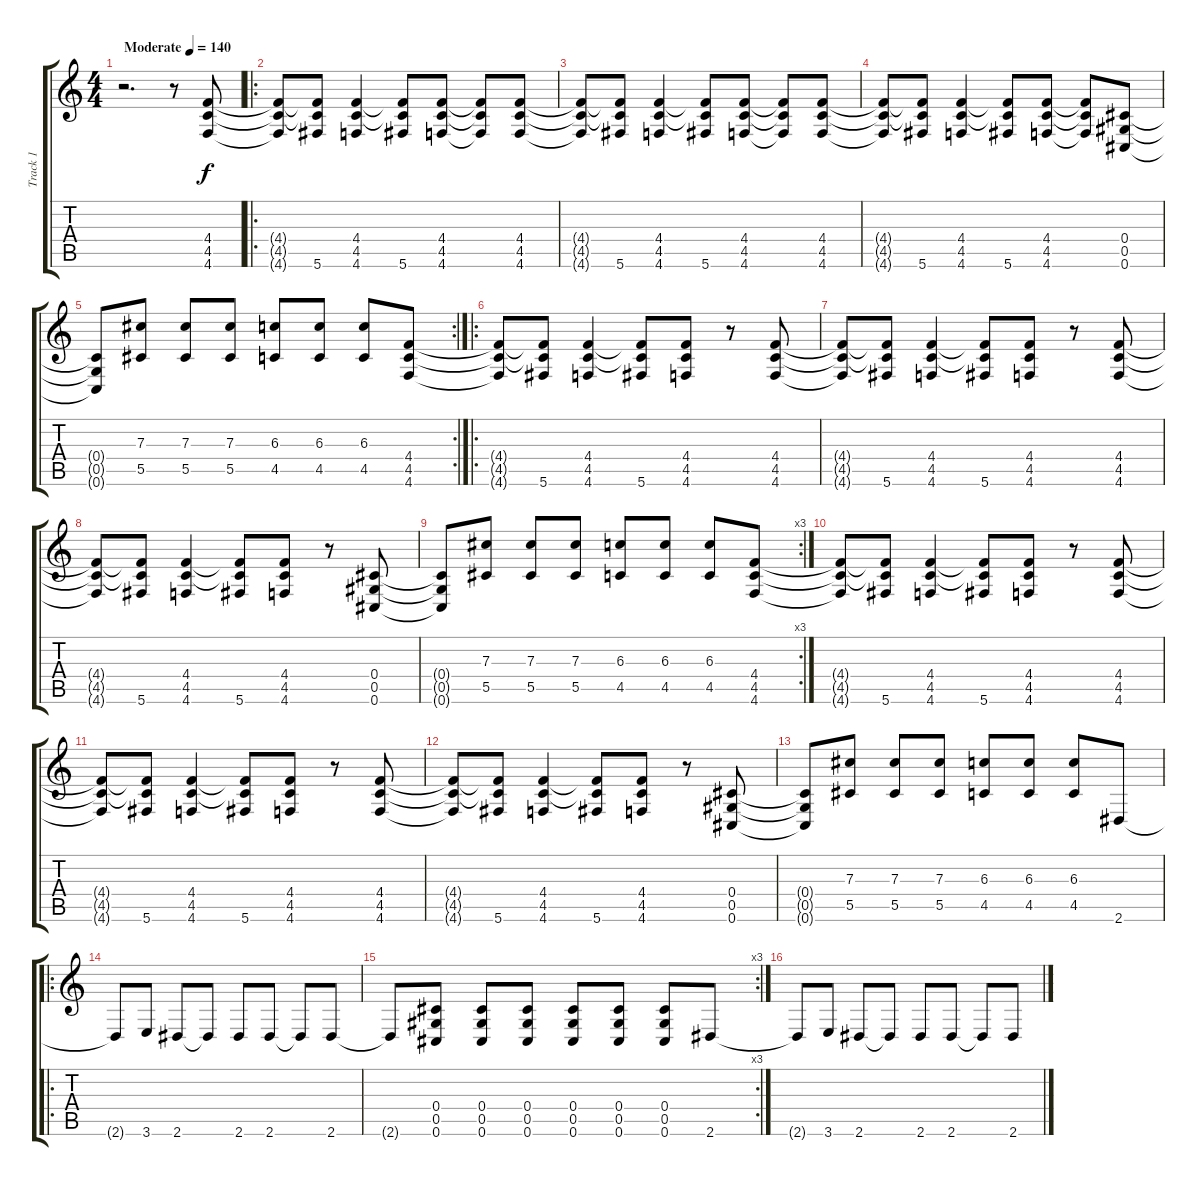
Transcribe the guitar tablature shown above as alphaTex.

\track ("Track 1" "Track 1") {instrument distortionguitar}
\staff {score tabs}
\tuning (Eb4 Bb3 Gb3 Db3 Ab2 Db2) {hide}
\ts (4 4)
\tempo (140 "Moderate")
\clef g2
\ks c
r.2{d dy f instrument distortionguitar} r.8 (4.4 4.5 4.6).8 |
\ro
(4.4{t} 4.5{t} 4.6{t}).8 (4.4{t} 4.5{t} 5.6).8 (4.4 4.5 4.6).4 (4.4{t} 4.5{t} 5.6).8 (4.4 4.5 4.6).8 (4.4{t} 4.5{t} 4.6{t}).8 (4.4 4.5 4.6).8 |
(4.4{t} 4.5{t} 4.6{t}).8 (4.4{t} 4.5{t} 5.6).8 (4.4 4.5 4.6).4 (4.4{t} 4.5{t} 5.6).8 (4.4 4.5 4.6).8 (4.4{t} 4.5{t} 4.6{t}).8 (4.4 4.5 4.6).8 |
(4.4{t} 4.5{t} 4.6{t}).8 (4.4{t} 4.5{t} 5.6).8 (4.4 4.5 4.6).4 (4.4{t} 4.5{t} 5.6).8 (4.4 4.5 4.6).8 (4.4{t} 4.5{t} 4.6{t}).8 (0.4 0.5 0.6).8 |
\rc 2
(0.4{t} 0.5{t} 0.6{t}).8 (7.3 5.5).8 (7.3 5.5).8 (7.3 5.5).8 (6.3 4.5).8 (6.3 4.5).8 (6.3 4.5).8 (4.4 4.5 4.6).8 |
\ro
(4.4{t} 4.5{t} 4.6{t}).8 (4.4{t} 4.5{t} 5.6).8 (4.4 4.5 4.6).4 (4.4{t} 4.5{t} 5.6).8 (4.4 4.5 4.6).8 r.8 (4.4 4.5 4.6).8 |
(4.4{t} 4.5{t} 4.6{t}).8 (4.4{t} 4.5{t} 5.6).8 (4.4 4.5 4.6).4 (4.4{t} 4.5{t} 5.6).8 (4.4 4.5 4.6).8 r.8 (4.4 4.5 4.6).8 |
(4.4{t} 4.5{t} 4.6{t}).8 (4.4{t} 4.5{t} 5.6).8 (4.4 4.5 4.6).4 (4.4{t} 4.5{t} 5.6).8 (4.4 4.5 4.6).8 r.8 (0.4 0.5 0.6).8 |
\rc 3
(0.4{t} 0.5{t} 0.6{t}).8 (7.3 5.5).8 (7.3 5.5).8 (7.3 5.5).8 (6.3 4.5).8 (6.3 4.5).8 (6.3 4.5).8 (4.4 4.5 4.6).8 |
(4.4{t} 4.5{t} 4.6{t}).8 (4.4{t} 4.5{t} 5.6).8 (4.4 4.5 4.6).4 (4.4{t} 4.5{t} 5.6).8 (4.4 4.5 4.6).8 r.8 (4.4 4.5 4.6).8 |
(4.4{t} 4.5{t} 4.6{t}).8 (4.4{t} 4.5{t} 5.6).8 (4.4 4.5 4.6).4 (4.4{t} 4.5{t} 5.6).8 (4.4 4.5 4.6).8 r.8 (4.4 4.5 4.6).8 |
(4.4{t} 4.5{t} 4.6{t}).8 (4.4{t} 4.5{t} 5.6).8 (4.4 4.5 4.6).4 (4.4{t} 4.5{t} 5.6).8 (4.4 4.5 4.6).8 r.8 (0.4 0.5 0.6).8 |
(0.4{t} 0.5{t} 0.6{t}).8 (7.3 5.5).8 (7.3 5.5).8 (7.3 5.5).8 (6.3 4.5).8 (6.3 4.5).8 (6.3 4.5).8 2.6.8 |
\ro
2.6{t}.8 3.6.8 2.6.8 2.6{t}.8 2.6.8 2.6.8 2.6{t}.8 2.6.8 |
\rc 3
2.6{t}.8 (0.4 0.5 0.6).8 (0.4 0.5 0.6).8 (0.4 0.5 0.6).8 (0.4 0.5 0.6).8 (0.4 0.5 0.6).8 (0.4 0.5 0.6).8 2.6.8 |
2.6{t}.8 3.6.8 2.6.8 2.6{t}.8 2.6.8 2.6.8 2.6{t}.8 2.6.8
